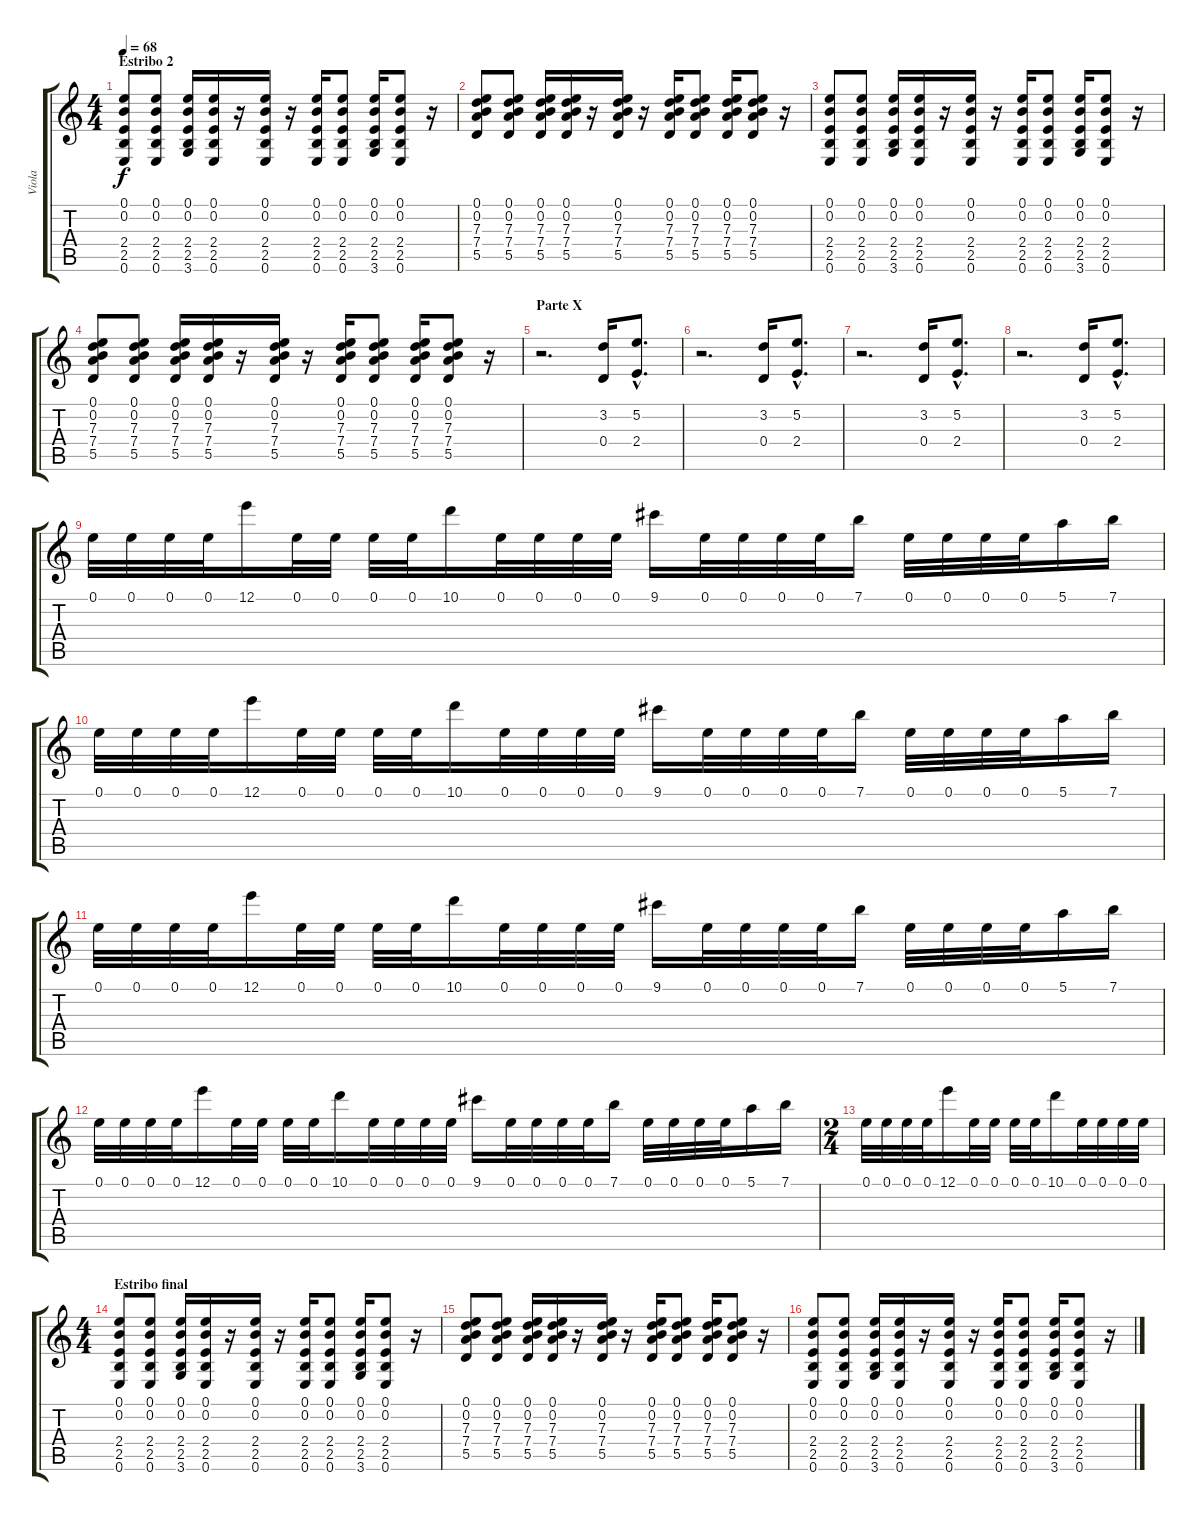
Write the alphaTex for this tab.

\track ("Viola" "Viola") {instrument electricguitarclean}
\staff {score tabs}
\tuning (E4 B3 G3 D3 A2 E2) {hide}
\ts (4 4)
\section ("" "Estribo 2")
\tempo 68
\clef g2
\ks c
(0.1 0.2 2.4 2.5 0.6).8{dy f} (0.1 0.2 2.4 2.5 0.6).8 (0.1 0.2 2.4 2.5 3.6).16 (0.1 0.2 2.4 2.5 0.6).16 r.16 (0.1 0.2 2.4 2.5 0.6).16 r.16 (0.1 0.2 2.4 2.5 0.6).16 (0.1 0.2 2.4 2.5 0.6).8 (0.1 0.2 2.4 2.5 3.6).16 (0.1 0.2 2.4 2.5 0.6).8 r.16 |
(0.1 0.2 7.3 7.4 5.5).8 (0.1 0.2 7.3 7.4 5.5).8 (0.1 0.2 7.3 7.4 5.5).16 (0.1 0.2 7.3 7.4 5.5).16 r.16 (0.1 0.2 7.3 7.4 5.5).16 r.16 (0.1 0.2 7.3 7.4 5.5).16 (0.1 0.2 7.3 7.4 5.5).8 (0.1 0.2 7.3 7.4 5.5).16 (0.1 0.2 7.3 7.4 5.5).8 r.16 |
(0.1 0.2 2.4 2.5 0.6).8 (0.1 0.2 2.4 2.5 0.6).8 (0.1 0.2 2.4 2.5 3.6).16 (0.1 0.2 2.4 2.5 0.6).16 r.16 (0.1 0.2 2.4 2.5 0.6).16 r.16 (0.1 0.2 2.4 2.5 0.6).16 (0.1 0.2 2.4 2.5 0.6).8 (0.1 0.2 2.4 2.5 3.6).16 (0.1 0.2 2.4 2.5 0.6).8 r.16 |
(0.1 0.2 7.3 7.4 5.5).8 (0.1 0.2 7.3 7.4 5.5).8 (0.1 0.2 7.3 7.4 5.5).16 (0.1 0.2 7.3 7.4 5.5).16 r.16 (0.1 0.2 7.3 7.4 5.5).16 r.16 (0.1 0.2 7.3 7.4 5.5).16 (0.1 0.2 7.3 7.4 5.5).8 (0.1 0.2 7.3 7.4 5.5).16 (0.1 0.2 7.3 7.4 5.5).8 r.16 |
\section ("" "Parte X")
r.2{d} (3.2 0.4).16 (5.2{hac} 2.4{hac}).8{d} |
r.2{d} (3.2 0.4).16 (5.2{hac} 2.4{hac}).8{d} |
r.2{d} (3.2 0.4).16 (5.2{hac} 2.4{hac}).8{d} |
r.2{d} (3.2 0.4).16 (5.2{hac} 2.4{hac}).8{d} |
0.1.32 0.1.32 0.1.32 0.1.32 12.1.16 0.1.32 0.1.32 0.1.32 0.1.32 10.1.16 0.1.32 0.1.32 0.1.32 0.1.32 9.1.16 0.1.32 0.1.32 0.1.32 0.1.32 7.1.16 0.1.32 0.1.32 0.1.32 0.1.32 5.1.16 7.1.16 |
0.1.32 0.1.32 0.1.32 0.1.32 12.1.16 0.1.32 0.1.32 0.1.32 0.1.32 10.1.16 0.1.32 0.1.32 0.1.32 0.1.32 9.1.16 0.1.32 0.1.32 0.1.32 0.1.32 7.1.16 0.1.32 0.1.32 0.1.32 0.1.32 5.1.16 7.1.16 |
0.1.32 0.1.32 0.1.32 0.1.32 12.1.16 0.1.32 0.1.32 0.1.32 0.1.32 10.1.16 0.1.32 0.1.32 0.1.32 0.1.32 9.1.16 0.1.32 0.1.32 0.1.32 0.1.32 7.1.16 0.1.32 0.1.32 0.1.32 0.1.32 5.1.16 7.1.16 |
0.1.32 0.1.32 0.1.32 0.1.32 12.1.16 0.1.32 0.1.32 0.1.32 0.1.32 10.1.16 0.1.32 0.1.32 0.1.32 0.1.32 9.1.16 0.1.32 0.1.32 0.1.32 0.1.32 7.1.16 0.1.32 0.1.32 0.1.32 0.1.32 5.1.16 7.1.16 |
\ts (2 4)
0.1.32 0.1.32 0.1.32 0.1.32 12.1.16 0.1.32 0.1.32 0.1.32 0.1.32 10.1.16 0.1.32 0.1.32 0.1.32 0.1.32 |
\ts (4 4)
\section ("" "Estribo final")
(0.1 0.2 2.4 2.5 0.6).8 (0.1 0.2 2.4 2.5 0.6).8 (0.1 0.2 2.4 2.5 3.6).16 (0.1 0.2 2.4 2.5 0.6).16 r.16 (0.1 0.2 2.4 2.5 0.6).16 r.16 (0.1 0.2 2.4 2.5 0.6).16 (0.1 0.2 2.4 2.5 0.6).8 (0.1 0.2 2.4 2.5 3.6).16 (0.1 0.2 2.4 2.5 0.6).8 r.16 |
(0.1 0.2 7.3 7.4 5.5).8 (0.1 0.2 7.3 7.4 5.5).8 (0.1 0.2 7.3 7.4 5.5).16 (0.1 0.2 7.3 7.4 5.5).16 r.16 (0.1 0.2 7.3 7.4 5.5).16 r.16 (0.1 0.2 7.3 7.4 5.5).16 (0.1 0.2 7.3 7.4 5.5).8 (0.1 0.2 7.3 7.4 5.5).16 (0.1 0.2 7.3 7.4 5.5).8 r.16 |
(0.1 0.2 2.4 2.5 0.6).8 (0.1 0.2 2.4 2.5 0.6).8 (0.1 0.2 2.4 2.5 3.6).16 (0.1 0.2 2.4 2.5 0.6).16 r.16 (0.1 0.2 2.4 2.5 0.6).16 r.16 (0.1 0.2 2.4 2.5 0.6).16 (0.1 0.2 2.4 2.5 0.6).8 (0.1 0.2 2.4 2.5 3.6).16 (0.1 0.2 2.4 2.5 0.6).8 r.16
